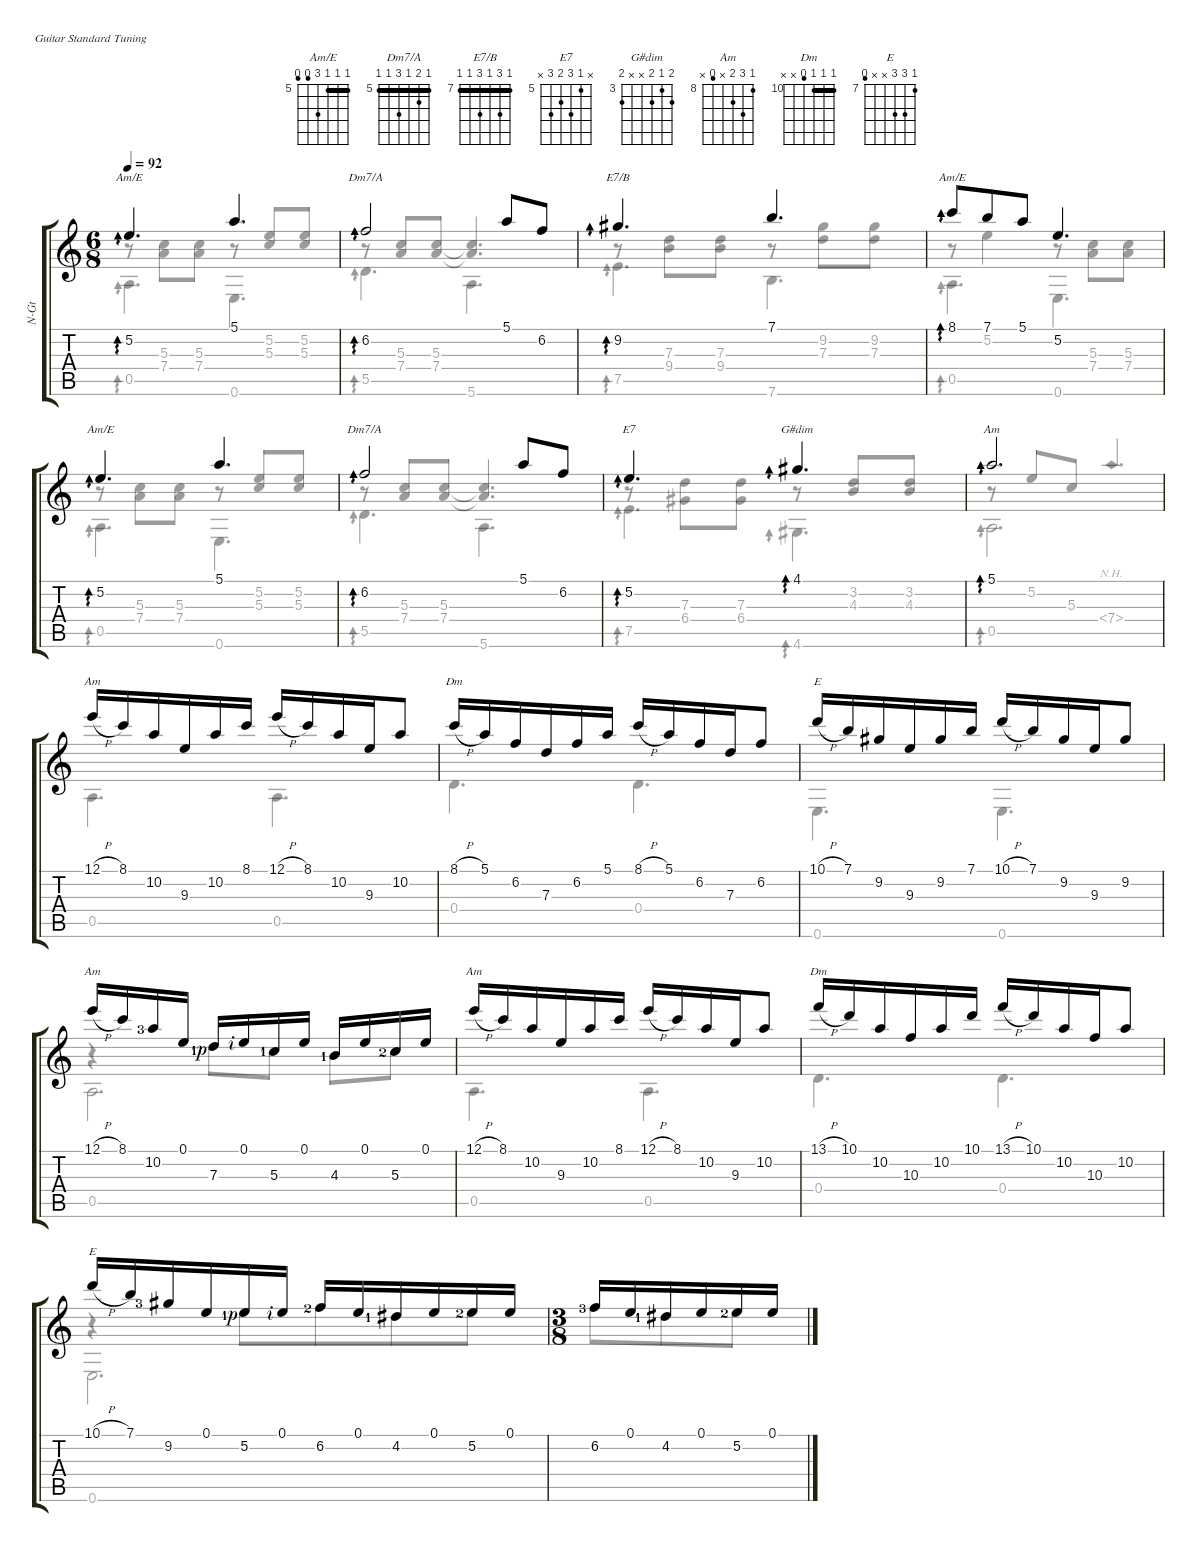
\defaultSystemsLayout 4
\hideDynamics
\bracketExtendMode groupsimilarinstruments
\otherSystemsTrackNameOrientation horizontal
\defaultBarNumberDisplay Hide
\track ("Nylon Guitar" "N-Gt") {instrument acousticguitarnylon}
\staff {score tabs}
\tuning (E4 B3 G3 D3 A2 E2)
\chord ("Am/E" 5 5 5 7 4 4) {firstfret 5 barre (5 5)}
\chord ("Dm7/A" 5 6 5 7 5 5) {firstfret 5 barre (5 5 5)}
\chord ("E7/B" 7 9 7 9 7 7) {firstfret 7 barre (7 7 7)}
\chord ("E7" x 5 7 6 7 x) {firstfret 5}
\chord ("G#dim" 4 3 4 x x 4) {firstfret 3}
\chord ("Am" 5 5 5 7 4 x) {firstfret 5 barre (5 5)}
\chord ("Am" 8 10 9 x 7 x) {firstfret 8}
\chord ("Dm" 5 6 7 4 x x) {firstfret 5}
\chord ("E" 7 9 9 x x 6) {firstfret 7}
\chord ("Dm" 10 10 10 9 x x) {firstfret 10 barre (10 10)}
\voice
\ts (6 8)
\tempo 92
\clef g2
\ks aminor
5.2.4{d ad 0 ch "Am/E" dy mf beam Up} 5.1.4{d beam Up} |
6.2.2{ad 0 ch "Dm7/A" beam Up} 5.1.8{beam Up} 6.2.8{beam Up} |
9.2{acc #}.4{d ad 0 ch "E7/B" beam Up} 7.1.4{d beam Up} |
8.1.8{ad 0 ch "Am/E" beam Up} 7.1.8{beam Up} 5.1.8{beam Up} 5.2.4{d beam Up} |
5.2.4{d ad 0 ch "Am/E" beam Up} 5.1.4{d beam Up} |
6.2.2{ad 0 ch "Dm7/A" beam Up} 5.1.8{beam Up} 6.2.8{beam Up} |
5.2.4{d ad 0 ch "E7" beam Up} 4.1{acc #}.4{d ad 0 ch "G#dim" beam Up} |
5.1.2{d ad 0 ch "Am" beam Up} |
12.1{h}.16{ch "Am" beam Up} 8.1.16{beam Up} 10.2.16{beam Up} 9.3.16{beam Up} 10.2.16{beam Up} 8.1.16{beam Up} 12.1{h}.16{beam Up} 8.1.16{beam Up} 10.2.16{beam Up} 9.3.16{beam Up} 10.2.8{beam Up} |
8.1{h}.16{ch "Dm" beam Up} 5.1.16{beam Up} 6.2.16{beam Up} 7.3.16{beam Up} 6.2.16{beam Up} 5.1.16{beam Up} 8.1{h}.16{beam Up} 5.1.16{beam Up} 6.2.16{beam Up} 7.3.16{beam Up} 6.2.8{beam Up} |
10.1{h}.16{ch "E" beam Up} 7.1.16{beam Up} 9.2{acc #}.16{beam Up} 9.3.16{beam Up} 9.2{acc #}.16{beam Up} 7.1.16{beam Up} 10.1{h}.16{beam Up} 7.1.16{beam Up} 9.2{acc #}.16{beam Up} 9.3.16{beam Up} 9.2{acc #}.8{beam Up} |
12.1{h}.16{ch "Am" beam Up} 8.1.16{beam Up} 10.2{lf 4}.16{beam Up beam merge} 0.1.16{beam Up beam split} 7.3{lf 2 rf 1}.16{beam Up} 0.1{rf 2}.16{beam Up beam merge} 5.3{lf 2}.16{beam Up} 0.1.16{beam Up beam split} 4.3{lf 2}.16{beam Up beam merge} 0.1.16{beam Up beam merge} 5.3{lf 3}.16{beam Up} 0.1.16{beam Up} |
12.1{h}.16{ch "Am" beam Up} 8.1.16{beam Up} 10.2.16{beam Up} 9.3.16{beam Up} 10.2.16{beam Up} 8.1.16{beam Up} 12.1{h}.16{beam Up} 8.1.16{beam Up} 10.2.16{beam Up} 9.3.16{beam Up} 10.2.8{beam Up} |
13.1{h}.16{ch "Dm" beam Up} 10.1.16{beam Up} 10.2.16{beam Up} 10.3.16{beam Up} 10.2.16{beam Up} 10.1.16{beam Up} 13.1{h}.16{beam Up} 10.1.16{beam Up} 10.2.16{beam Up} 10.3.16{beam Up} 10.2.8{beam Up} |
\beaming (8 3 3)
10.1{h}.16{ch "E" beam Up} 7.1.16{beam Up} 9.2{lf 4 acc #}.16{beam Up} 0.1.16{beam Up} 5.2{lf 2 rf 1}.16{beam Up} 0.1{rf 2}.16{beam Up} 6.2{lf 3}.16{beam Up} 0.1.16{beam Up} 4.2{lf 2 acc #}.16{beam Up} 0.1.16{beam Up} 5.2{lf 3}.16{beam Up} 0.1.16{beam Up} |
\ts (3 8)
\beaming (8 3)
6.2{lf 4}.16{beam Up} 0.1.16{beam Up} 4.2{lf 2 acc #}.16{beam Up} 0.1.16{beam Up} 5.2{lf 3}.16{beam Up} 0.1.16{beam Up}
\voice
\clef g2
\ottava regular
\simile none
\ks aminor
r.8{dy mf beam Down} (7.4 5.3).8{beam Down} (5.3 7.4).8{beam Down} r.8{beam Up} (5.3 5.2).8{beam Down} (5.2 5.3).8{beam Down} |
r.8{beam Up} (7.4 5.3).8{beam Down} (5.3 7.4).8{beam Down} (5.3{t} 7.4{t}).4{d beam Up} |
r.8{beam Down} (9.4 7.3).8{beam Down} (7.3 9.4).8{beam Down} r.8{beam Down} (7.3 9.2{acc #}).8{beam Down} (9.2{acc #} 7.3).8{beam Down} |
r.8{beam Down} 5.2.4{beam Down} r.8{beam Down} (7.4 5.3).8{beam Down} (5.3 7.4).8{beam Down} |
r.8{beam Down} (7.4 5.3).8{beam Down} (5.3 7.4).8{beam Down} r.8{beam Up} (5.3 5.2).8{beam Down} (5.3 5.2).8{beam Down} |
r.8{beam Up} (7.4 5.3).8{beam Down} (5.3 7.4).8{beam Down} (5.3{t} 7.4{t}).4{d beam Up} |
r.8{beam Down} (6.4{acc #} 7.3).8{beam Down} (7.3 6.4{acc #}).8{beam Down} r.8{beam Up} (4.3 3.2).8{beam Down} (4.3 3.2).8{beam Down} |
r.8{beam Up} 5.2.8{beam Up} 5.3.8{beam Up} 7.4{nh}.4{d beam Up} |
0.5.4{d beam Down} 0.5.4{d beam Down} |
0.4.4{d beam Down} 0.4.4{d beam Down} |
0.6.4{d beam Down} 0.6.4{d beam Down} |
r.4{beam Down} 7.3.8{beam Down beam merge} 5.3.8{beam Down beam split} 4.3.8{beam Down} 5.3.8{beam Down} |
0.5.4{d beam Down} 0.5.4{d beam Down} |
0.4.4{d beam Down} 0.4.4{d beam Down} |
0.6.2{d beam Down} |
\voice
\clef g2
\ottava regular
\simile none
\ks aminor
|
|
|
|
|
|
|
|
|
|
|
|
|
|
r.4{beam Down} 5.2.8{beam Down beam merge} 6.2.8{beam Down} 4.2{acc #}.8{beam Down} 5.2.8{beam Down} |
6.2.8{beam Down} 4.2{acc #}.8{beam Down} 5.2.8{beam Down}
\voice
\clef g2
\ottava regular
\simile none
\ks aminor
0.5.4{d ad 0 dy mf beam Down} 0.6.4{d beam Down} |
5.5.4{d ad 0 beam Down} 5.6.4{d beam Down} |
7.5.4{d ad 0 beam Down} 7.6.4{d beam Down} |
0.5.4{d ad 0 beam Down} 0.6.4{d beam Down} |
0.5.4{d ad 0 beam Down} 0.6.4{d beam Down} |
5.5.4{d ad 0 beam Down} 5.6.4{d beam Down} |
7.5.4{d ad 0 beam Down} 4.6{acc #}.4{d ad 0 beam Down} |
0.5.2{d ad 0 beam Down} |
|
|
|
0.5.2{d beam Down} |
|
|
|
